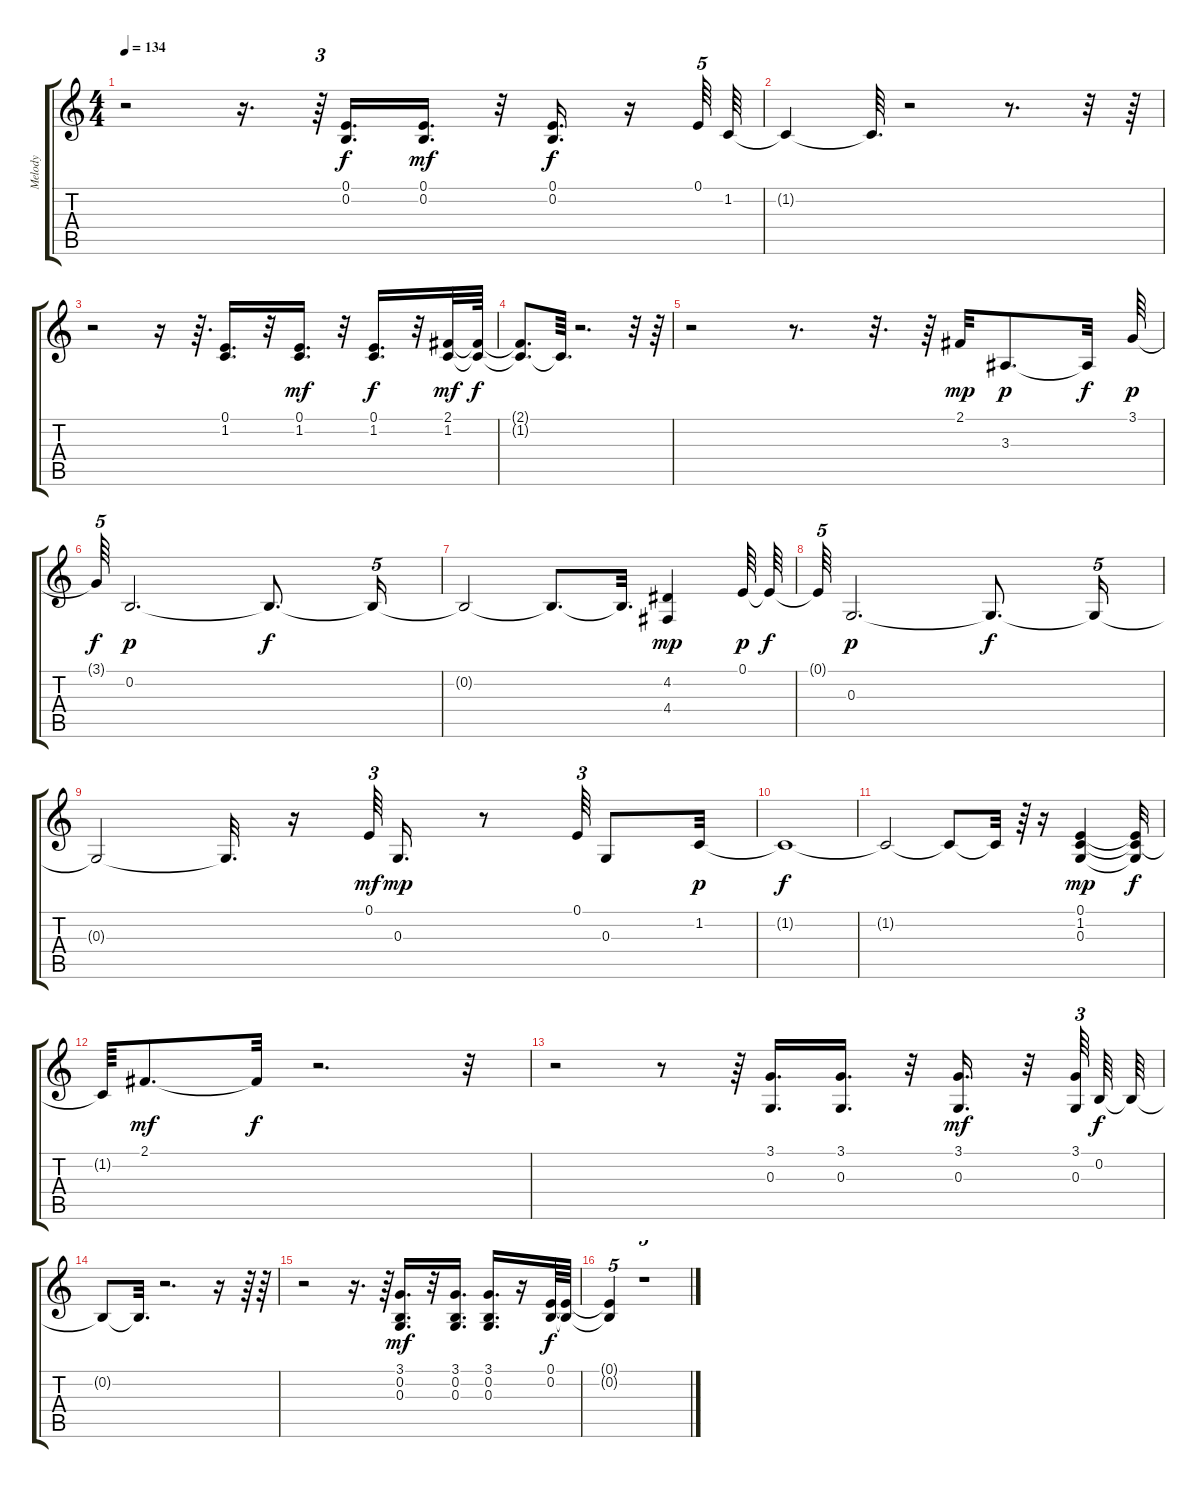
\track ("Melody" "Melody") {instrument fx8scifi}
\staff {score tabs}
\tuning (E4 B3 G3 D3 A2 E2) {hide}
\ts (4 4)
\tempo 134
\clef g2
\ks c
r.2{dy f} r.16{d} r.64{tu (3 2)} (0.1 0.2).16{d} (0.1 0.2).16{d dy mf} r.32 (0.1 0.2).16{d dy f} r.16 0.1.64{tu (5 4)} 1.2.64 |
1.2{t}.4 1.2{t}.64{d} r.2 r.8{d} r.32 r.64 |
r.2 r.16 r.64{d} (0.1 1.2).16{d} r.32 (0.1 1.2).16{d dy mf} r.32 (0.1 1.2).16{d dy f} r.32 (2.1 1.2).32{dy mf} (2.1{t} 1.2{t}).64{dy f} |
(2.1{t} 1.2{t}).8{d} 1.2{t}.64{d} r.2{d} r.32 r.64 |
r.2 r.8{d} r.32{d} r.64 2.1.32{dy mp} 3.3.8{d dy p} 3.3{t}.32{dy f} 3.1.64{dy p} |
3.1{t}.64{tu (5 4) dy f} 0.2.2{d dy p} 0.2{t}.8{d dy f} 0.2{t}.16{tu (5 4)} |
0.2{t}.2 0.2{t}.8{d} 0.2{t}.32{d} (4.2 4.4).4{dy mp} 0.1.64{dy p} 0.1{t}.64{dy f} |
0.1{t}.64{tu (5 4)} 0.3.2{d dy p} 0.3{t}.8{d dy f} 0.3{t}.16{tu (5 4)} |
0.3{t}.2 0.3{t}.32{d} r.16 0.1.64{tu (3 2) dy mf} 0.3.16{d dy mp} r.8 0.1.64{tu (3 2)} 0.3.8 1.2.32{dy p} |
1.2{t}.1{dy f} |
1.2{t}.2 1.2{t}.8 1.2{t}.32 r.64 r.16 (0.1 1.2 0.3).4{dy mp} (0.1{t} 1.2{t} 0.3{t}).32{dy f} |
1.2{t}.64 2.1.8{d dy mf} 2.1{t}.32{dy f} r.2{d} r.32 |
r.2 r.8 r.64 (3.1 0.3).16{d} (3.1 0.3).16{d} r.32 (3.1 0.3).16{d dy mf} r.32 (3.1 0.3).64{tu (3 2)} 0.2.64{dy f} 0.2{t}.64 |
0.2{t}.8 0.2{t}.32{d} r.2{d} r.16 r.64 r.64 |
r.2 r.16{d} r.64{tu (5 4)} (3.1 0.2 0.3).16{d dy mf} r.32 (3.1 0.2 0.3).16{d} (3.1 0.2 0.3).16{d} r.16 (0.1 0.2).64{dy f} (0.1{t} 0.2{t}).64 |
(0.1{t} 0.2{t}).4{tu (5 4)} r.1{tu (5 4)}
